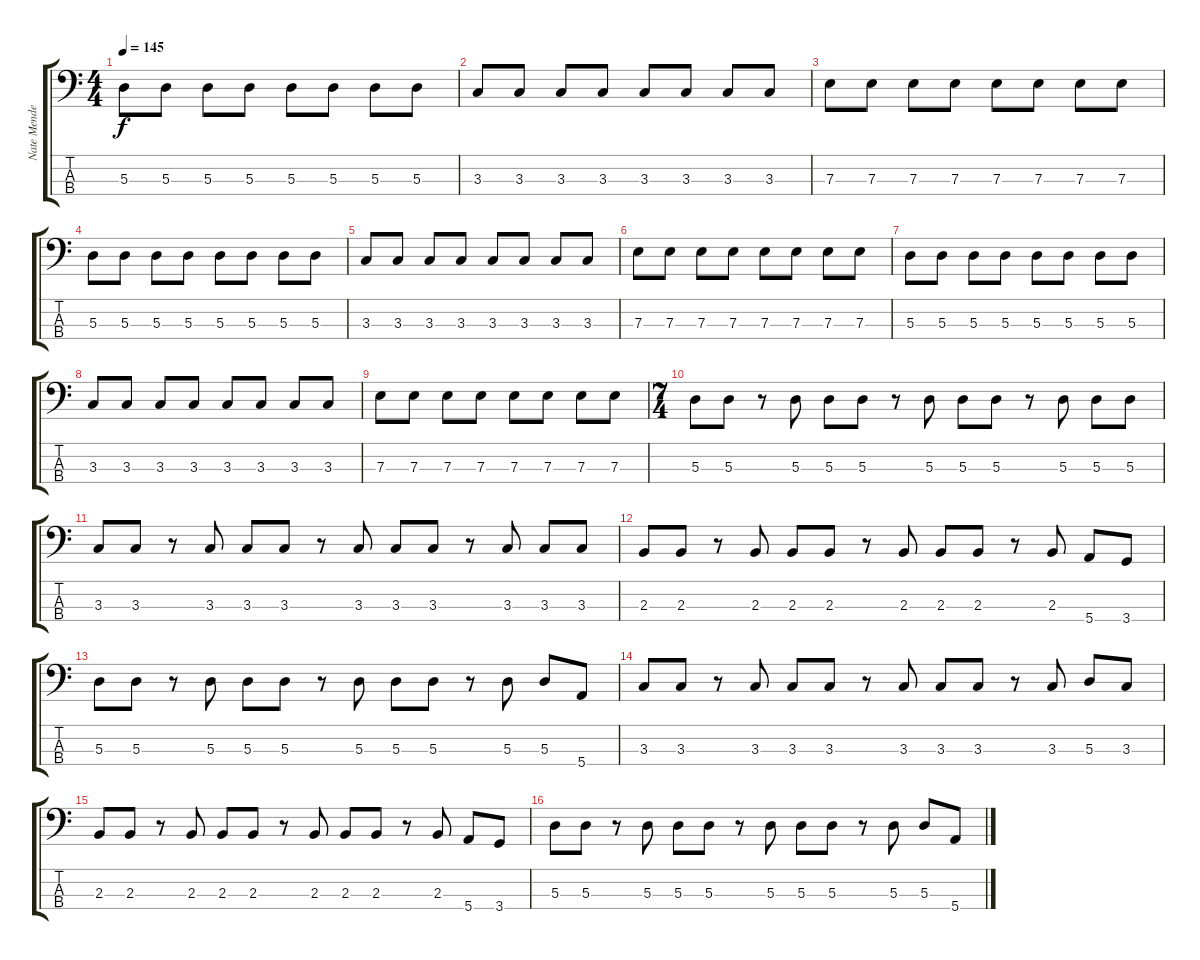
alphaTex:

\track ("Nate Mendel" "Nate Mende") {instrument electricbassfinger}
\staff {score tabs}
\tuning (G2 D2 A1 E1) {hide}
\ts (4 4)
\tempo 145
\clef f4
\ks c
5.3.8{dy f} 5.3.8 5.3.8 5.3.8 5.3.8 5.3.8 5.3.8 5.3.8 |
3.3.8 3.3.8 3.3.8 3.3.8 3.3.8 3.3.8 3.3.8 3.3.8 |
7.3.8 7.3.8 7.3.8 7.3.8 7.3.8 7.3.8 7.3.8 7.3.8 |
5.3.8 5.3.8 5.3.8 5.3.8 5.3.8 5.3.8 5.3.8 5.3.8 |
3.3.8 3.3.8 3.3.8 3.3.8 3.3.8 3.3.8 3.3.8 3.3.8 |
7.3.8 7.3.8 7.3.8 7.3.8 7.3.8 7.3.8 7.3.8 7.3.8 |
5.3.8 5.3.8 5.3.8 5.3.8 5.3.8 5.3.8 5.3.8 5.3.8 |
3.3.8 3.3.8 3.3.8 3.3.8 3.3.8 3.3.8 3.3.8 3.3.8 |
7.3.8 7.3.8 7.3.8 7.3.8 7.3.8 7.3.8 7.3.8 7.3.8 |
\ts (7 4)
5.3.8 5.3.8 r.8 5.3.8 5.3.8 5.3.8 r.8 5.3.8 5.3.8 5.3.8 r.8 5.3.8 5.3.8 5.3.8 |
3.3.8 3.3.8 r.8 3.3.8 3.3.8 3.3.8 r.8 3.3.8 3.3.8 3.3.8 r.8 3.3.8 3.3.8 3.3.8 |
2.3.8 2.3.8 r.8 2.3.8 2.3.8 2.3.8 r.8 2.3.8 2.3.8 2.3.8 r.8 2.3.8 5.4.8 3.4.8 |
5.3.8 5.3.8 r.8 5.3.8 5.3.8 5.3.8 r.8 5.3.8 5.3.8 5.3.8 r.8 5.3.8 5.3.8 5.4.8 |
3.3.8 3.3.8 r.8 3.3.8 3.3.8 3.3.8 r.8 3.3.8 3.3.8 3.3.8 r.8 3.3.8 5.3.8 3.3.8 |
2.3.8 2.3.8 r.8 2.3.8 2.3.8 2.3.8 r.8 2.3.8 2.3.8 2.3.8 r.8 2.3.8 5.4.8 3.4.8 |
5.3.8 5.3.8 r.8 5.3.8 5.3.8 5.3.8 r.8 5.3.8 5.3.8 5.3.8 r.8 5.3.8 5.3.8 5.4.8
